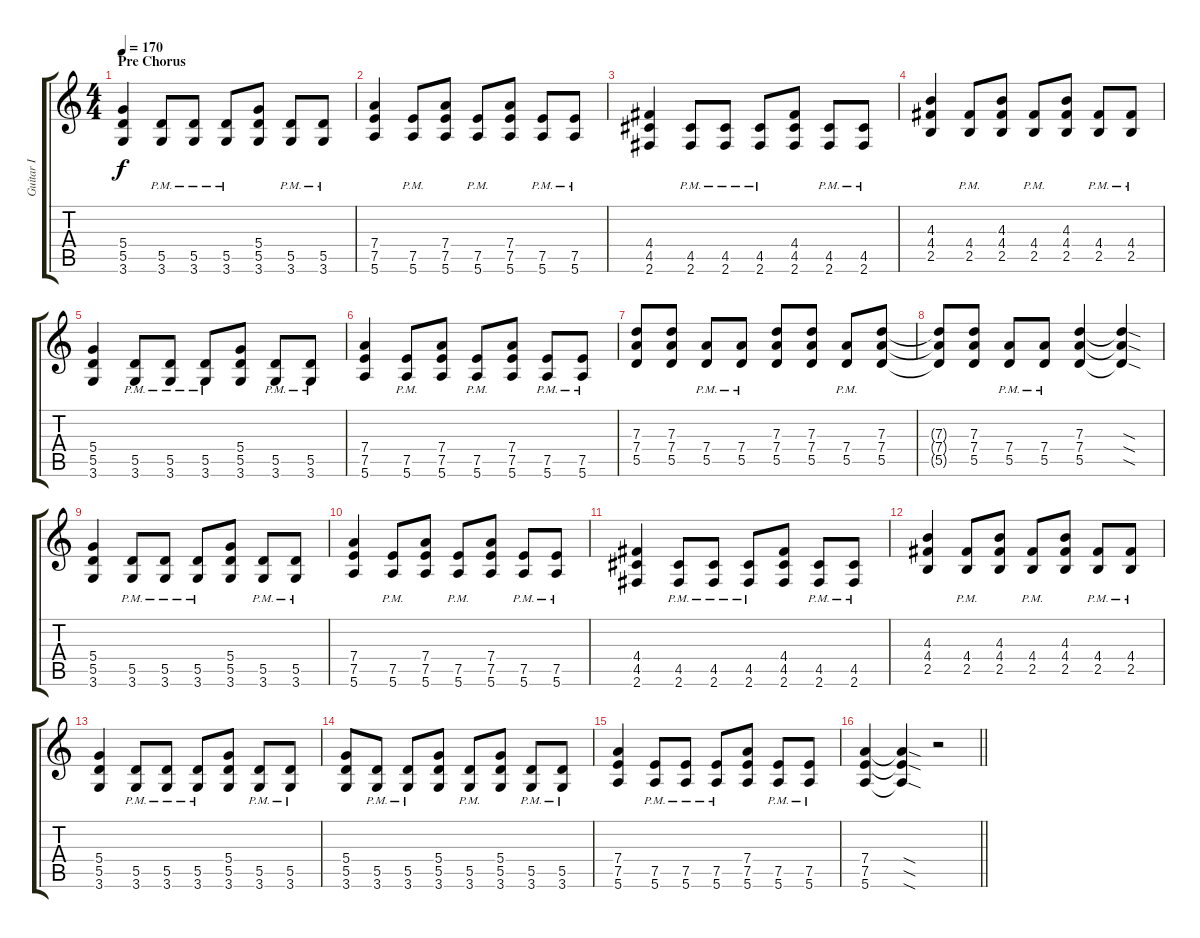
\track ("Guitar I" "Guitar I") {instrument distortionguitar}
\staff {score tabs}
\tuning (E4 B3 G3 D3 A2 E2) {hide}
\ts (4 4)
\section ("" "Pre Chorus")
\tempo 170
\clef g2
\ks c
(5.4 5.5 3.6).4{dy f} (5.5{pm} 3.6{pm}).8 (5.5{pm} 3.6{pm}).8 (5.5{pm} 3.6{pm}).8 (5.4 5.5 3.6).8 (5.5{pm} 3.6{pm}).8 (5.5{pm} 3.6{pm}).8 |
(7.4 7.5 5.6).4 (7.5{pm} 5.6{pm}).8 (7.4 7.5 5.6).8 (7.5{pm} 5.6{pm}).8 (7.4 7.5 5.6).8 (7.5{pm} 5.6{pm}).8 (7.5{pm} 5.6{pm}).8 |
(4.4 4.5 2.6).4 (4.5{pm} 2.6{pm}).8 (4.5{pm} 2.6{pm}).8 (4.5{pm} 2.6{pm}).8 (4.4 4.5 2.6).8 (4.5{pm} 2.6{pm}).8 (4.5{pm} 2.6{pm}).8 |
(4.3 4.4 2.5).4 (4.4{pm} 2.5{pm}).8 (4.3 4.4 2.5).8 (4.4{pm} 2.5{pm}).8 (4.3 4.4 2.5).8 (4.4{pm} 2.5{pm}).8 (4.4{pm} 2.5{pm}).8 |
(5.4 5.5 3.6).4 (5.5{pm} 3.6{pm}).8 (5.5{pm} 3.6{pm}).8 (5.5{pm} 3.6{pm}).8 (5.4 5.5 3.6).8 (5.5{pm} 3.6{pm}).8 (5.5{pm} 3.6{pm}).8 |
(7.4 7.5 5.6).4 (7.5{pm} 5.6{pm}).8 (7.4 7.5 5.6).8 (7.5{pm} 5.6{pm}).8 (7.4 7.5 5.6).8 (7.5{pm} 5.6{pm}).8 (7.5{pm} 5.6{pm}).8 |
(7.3 7.4 5.5).8 (7.3 7.4 5.5).8 (7.4{pm} 5.5{pm}).8 (7.4{pm} 5.5{pm}).8 (7.3 7.4 5.5).8 (7.3 7.4 5.5).8 (7.4{pm} 5.5{pm}).8 (7.3 7.4 5.5).8 |
(7.3{t} 7.4{t} 5.5{t}).8 (7.3 7.4 5.5).8 (7.4{pm} 5.5{pm}).8 (7.4{pm} 5.5{pm}).8 (7.3 7.4 5.5).4 (7.3{sod t} 7.4{sod t} 5.5{sod t}).4 |
(5.4 5.5 3.6).4 (5.5{pm} 3.6{pm}).8 (5.5{pm} 3.6{pm}).8 (5.5{pm} 3.6{pm}).8 (5.4 5.5 3.6).8 (5.5{pm} 3.6{pm}).8 (5.5{pm} 3.6{pm}).8 |
(7.4 7.5 5.6).4 (7.5{pm} 5.6{pm}).8 (7.4 7.5 5.6).8 (7.5{pm} 5.6{pm}).8 (7.4 7.5 5.6).8 (7.5{pm} 5.6{pm}).8 (7.5{pm} 5.6{pm}).8 |
(4.4 4.5 2.6).4 (4.5{pm} 2.6{pm}).8 (4.5{pm} 2.6{pm}).8 (4.5{pm} 2.6{pm}).8 (4.4 4.5 2.6).8 (4.5{pm} 2.6{pm}).8 (4.5{pm} 2.6{pm}).8 |
(4.3 4.4 2.5).4 (4.4{pm} 2.5{pm}).8 (4.3 4.4 2.5).8 (4.4{pm} 2.5{pm}).8 (4.3 4.4 2.5).8 (4.4{pm} 2.5{pm}).8 (4.4{pm} 2.5{pm}).8 |
(5.4 5.5 3.6).4 (5.5{pm} 3.6{pm}).8 (5.5{pm} 3.6{pm}).8 (5.5{pm} 3.6{pm}).8 (5.4 5.5 3.6).8 (5.5{pm} 3.6{pm}).8 (5.5{pm} 3.6{pm}).8 |
(5.4 5.5 3.6).8 (5.5{pm} 3.6{pm}).8 (5.5{pm} 3.6{pm}).8 (5.4 5.5 3.6).8 (5.5{pm} 3.6{pm}).8 (5.4 5.5 3.6).8 (5.5{pm} 3.6{pm}).8 (5.5{pm} 3.6{pm}).8 |
(7.4 7.5 5.6).4 (7.5{pm} 5.6{pm}).8 (7.5{pm} 5.6{pm}).8 (7.5{pm} 5.6{pm}).8 (7.4 7.5 5.6).8 (7.5{pm} 5.6{pm}).8 (7.5{pm} 5.6{pm}).8 |
\barLineRight lightlight
(7.4 7.5 5.6).4 (7.4{sod t} 7.5{sod t} 5.6{sod t}).4 r.2
